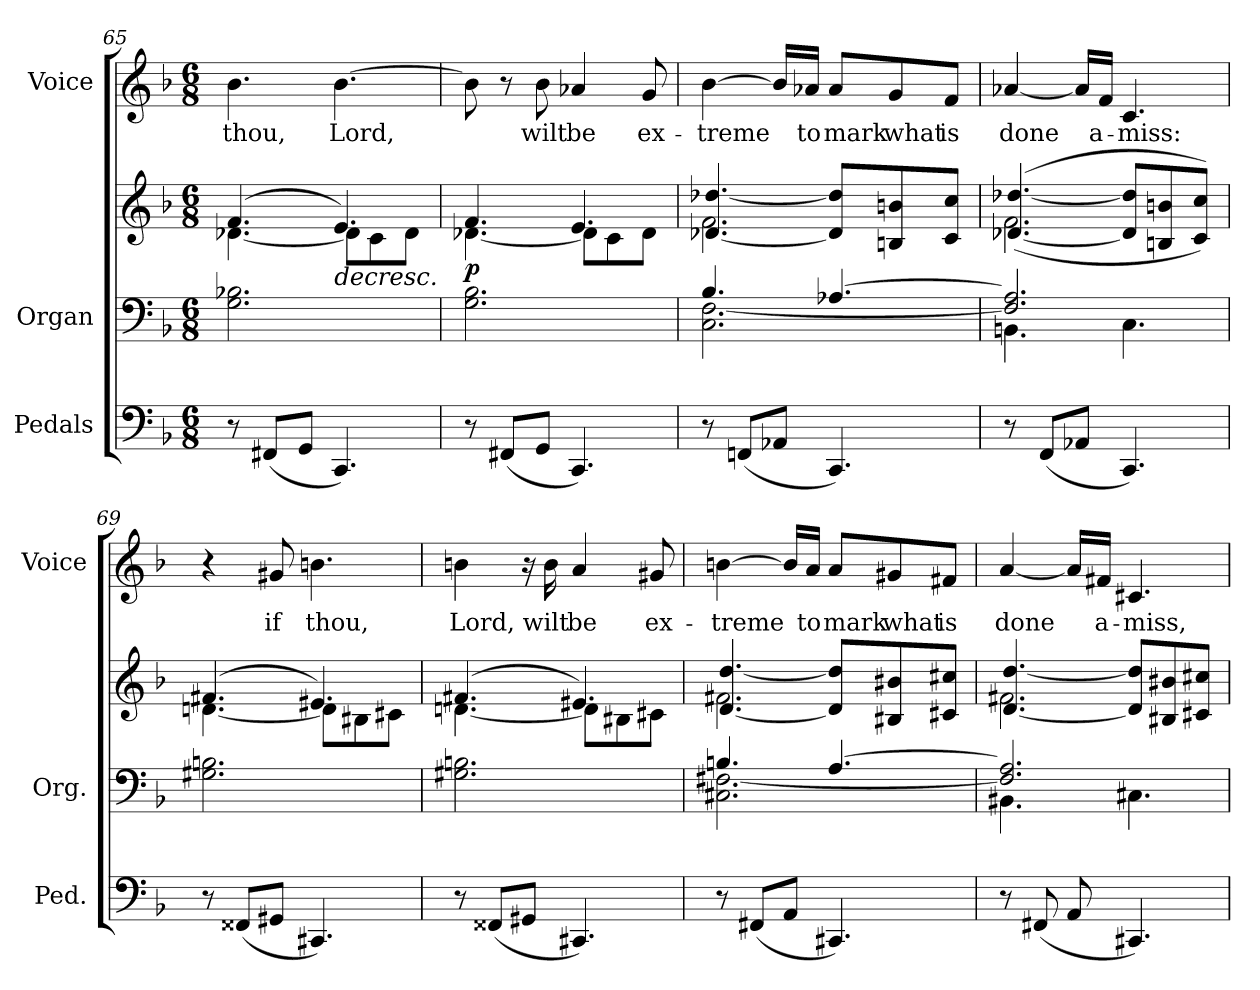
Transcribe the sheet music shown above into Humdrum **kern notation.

**kern	**kern	**kern	**dynam	**kern	**text
*part3	*part2	*part2	*part2	*part1	*part1
*staff4	*staff3	*staff2	*staff2/3	*staff1	*staff1
*I"Pedals	*I"Organ	*	*	*I"Voice	*
*I'Ped.	*I'Org.	*	*	*I'Voice	*
!!LO:PB:g=z
*clefF4	*clefF4	*clefG2	*	*clefG2	*
*k[b-]	*k[b-]	*k[b-]	*	*k[b-]	*
*F:	*F:	*F:	*	*F:	*
*M6/8	*M6/8	*M6/8	*	*M6/8	*
=65	=65	=65	=65	=65	=65
*	*	*^	*	*	*
!	!	!	!	!	!	!LO:LY:b:color=#000000
8r	2.Gi\ 2.B-Xi	(4.fi/	[4.d-Xi\	.	4.b-i\	thou,
(8FF#Xi/L	.	.	.	.	.	.
8GGi/J	.	.	.	.	.	.
!	!	!	!	!LO:HP:b	!	!
!	!	!	!	!	!	!LO:LY:b:color=#000000
4.CCi/)	.	4.ei/)	8d-i\L]	>	[4.b-i\	Lord,
.	.	.	8ci\	.	.	.
.	.	.	8d-i\J	.	.	.
=66	=66	=66	=66	=66	=66	=66
8r	2.Gi\ 2.B-i	4.fi/	[4.d-Xi\	p	8b-i\]	.
(8FF#Xi/L	.	.	.	.	8r	.
!	!	!	!	!	!	!LO:LY:b:color=#000000
8GGi/J	.	.	.	.	8b-i\	wilt
!	!	!	!	!	!	!LO:LY:b:color=#000000
4.CCi/)	.	4.ei/	8d-i\L]	.	4a-Xi/	be
.	.	.	8ci\	.	.	.
!	!	!	!	!	!	!LO:LY:b:color=#000000
.	.	.	8d-i\J	.	8gi/	ex-
*	*	*v	*v	*	*	*
.	.	.	]	.	.
=67	=67	=67	=67	=67	=67
*	*^	*^	*	*	*
!	!	!	!	!	!	!	!LO:LY:b:color=#000000
8r	4.B-i/	2.Ci\ [2.Fi	2.fi\	[4.d-Xi/ [4.dd-Xi	.	[4b-i\	-treme
(8FFni/L	.	.	.	.	.	.	.
8AA-Xi/J	.	.	.	.	.	16b-i/LL]	.
!	!	!	!	!	!	!	!LO:LY:b:color=#000000
.	.	.	.	.	.	16a-Xi/JJ	to
!	!	!	!	!	!	!	!LO:LY:b:color=#000000
4.CCi/)	[4.A-Xi/	.	.	8d-i/] 8dd-i]L	.	8a-i/L	mark
!	!	!	!	!	!	!	!LO:LY:b:color=#000000
.	.	.	.	8Bni/ 8bni	.	8gi/	what
!	!	!	!	!	!	!	!LO:LY:b:color=#000000
.	.	.	.	8ci/ 8cciJ	.	8fi/J	is
=68	=68	=68	=68	=68	=68	=68	=68
!	!	!	!	!	!	!	!LO:LY:b:color=#000000
8r	2.Fi/] 2.A-i]	4.BBni\	2.fi\	(([4.d-Xi/ [4.dd-Xi	.	[4a-Xi/	done
(8FFi/L	.	.	.	.	.	.	.
8AA-Xi/J	.	.	.	.	.	16a-i/LL]	.
!	!	!	!	!	!	!	!LO:LY:b:color=#000000
.	.	.	.	.	.	16fi/JJ	a-
!	!	!	!	!	!	!	!LO:LY:b:color=#000000
4.CCi/)	.	4.Ci\	.	8d-i/] 8dd-i]L	.	4.ci/	-miss:
.	.	.	.	8Bni/ 8bni	.	.	.
.	.	.	.	8ci/ 8cciJ))	.	.	.
*	*v	*v	*	*	*	*	*
!!LO:LB:g=z
=69	=69	=69	=69	=69	=69	=69
8r	2.G#Xi\ 2.Bni	(4.f#Xi/	[4.dni\	.	4r	.
(8FF##Xi/L	.	.	.	.	.	.
!	!	!	!	!	!	!LO:LY:b:color=#000000
8GG#Xi/J	.	.	.	.	8g#Xi/	if
!	!	!	!	!	!	!LO:LY:b:color=#000000
4.CC#Xi/)	.	4.e#Xi/)	8di\L]	.	4.bni\	thou,
.	.	.	8B#Xi\	.	.	.
.	.	.	8c#Xi\J	.	.	.
=70	=70	=70	=70	=70	=70	=70
!	!	!	!	!	!	!LO:LY:b:color=#000000
8r	2.G#Xi\ 2.Bni	(4.f#Xi/	[4.dni\	.	4bni\	Lord,
(8FF##Xi/L	.	.	.	.	.	.
8GG#Xi/J	.	.	.	.	16r	.
!	!	!	!	!	!	!LO:LY:b:color=#000000
.	.	.	.	.	16bi\	wilt
!	!	!	!	!	!	!LO:LY:b:color=#000000
4.CC#Xi/)	.	4.e#Xi/)	8di\L]	.	4ai/	be
.	.	.	8B#Xi\	.	.	.
!	!	!	!	!	!	!LO:LY:b:color=#000000
.	.	.	8c#Xi\J	.	8g#Xi/	ex-
=71	=71	=71	=71	=71	=71	=71
*	*^	*	*	*	*	*
!	!	!	!	!	!	!	!LO:LY:b:color=#000000
8r	4.Bni/	2.C#Xi\ [2.F#Xi	2.f#Xi\	[4.di/ [4.ddi	.	[4bni\	-treme
(8FF#Xi/L	.	.	.	.	.	.	.
8AAi/J	.	.	.	.	.	16bi/LL]	.
!	!	!	!	!	!	!	!LO:LY:b:color=#000000
.	.	.	.	.	.	16ai/JJ	to
!	!	!	!	!	!	!	!LO:LY:b:color=#000000
4.CC#Xi/)	[4.Ai/	.	.	8di/] 8ddi]L	.	8ai/L	mark
!	!	!	!	!	!	!	!LO:LY:b:color=#000000
.	.	.	.	8B#Xi/ 8b#Xi	.	8g#Xi/	what
!	!	!	!	!	!	!	!LO:LY:b:color=#000000
.	.	.	.	8c#Xi/ 8cc#XiJ	.	8f#Xi/J	is
=72	=72	=72	=72	=72	=72	=72	=72
!	!	!	!	!	!	!	!LO:LY:b:color=#000000
8r	2.F#i/] 2.Ai]	4.BB#Xi\	2.f#Xi\	[4.di/ [4.ddi	.	[4ai/	done
(8FF#Xi/	.	.	.	.	.	.	.
8AAi/	.	.	.	.	.	16ai/LL]	.
!	!	!	!	!	!	!	!LO:LY:b:color=#000000
.	.	.	.	.	.	16f#Xi/JJ	a-
!	!	!	!	!	!	!	!LO:LY:b:color=#000000
4.CC#Xi/)	.	4.C#Xi\	.	8di/] 8ddi]L	.	4.c#Xi/	-miss,
.	.	.	.	8B#Xi/ 8b#Xi	.	.	.
.	.	.	.	8c#Xi/ 8cc#XiJ	.	.	.
*	*v	*v	*	*	*	*	*
*	*	*v	*v	*	*	*
=	=	=	=	=	=
*-	*-	*-	*-	*-	*-
